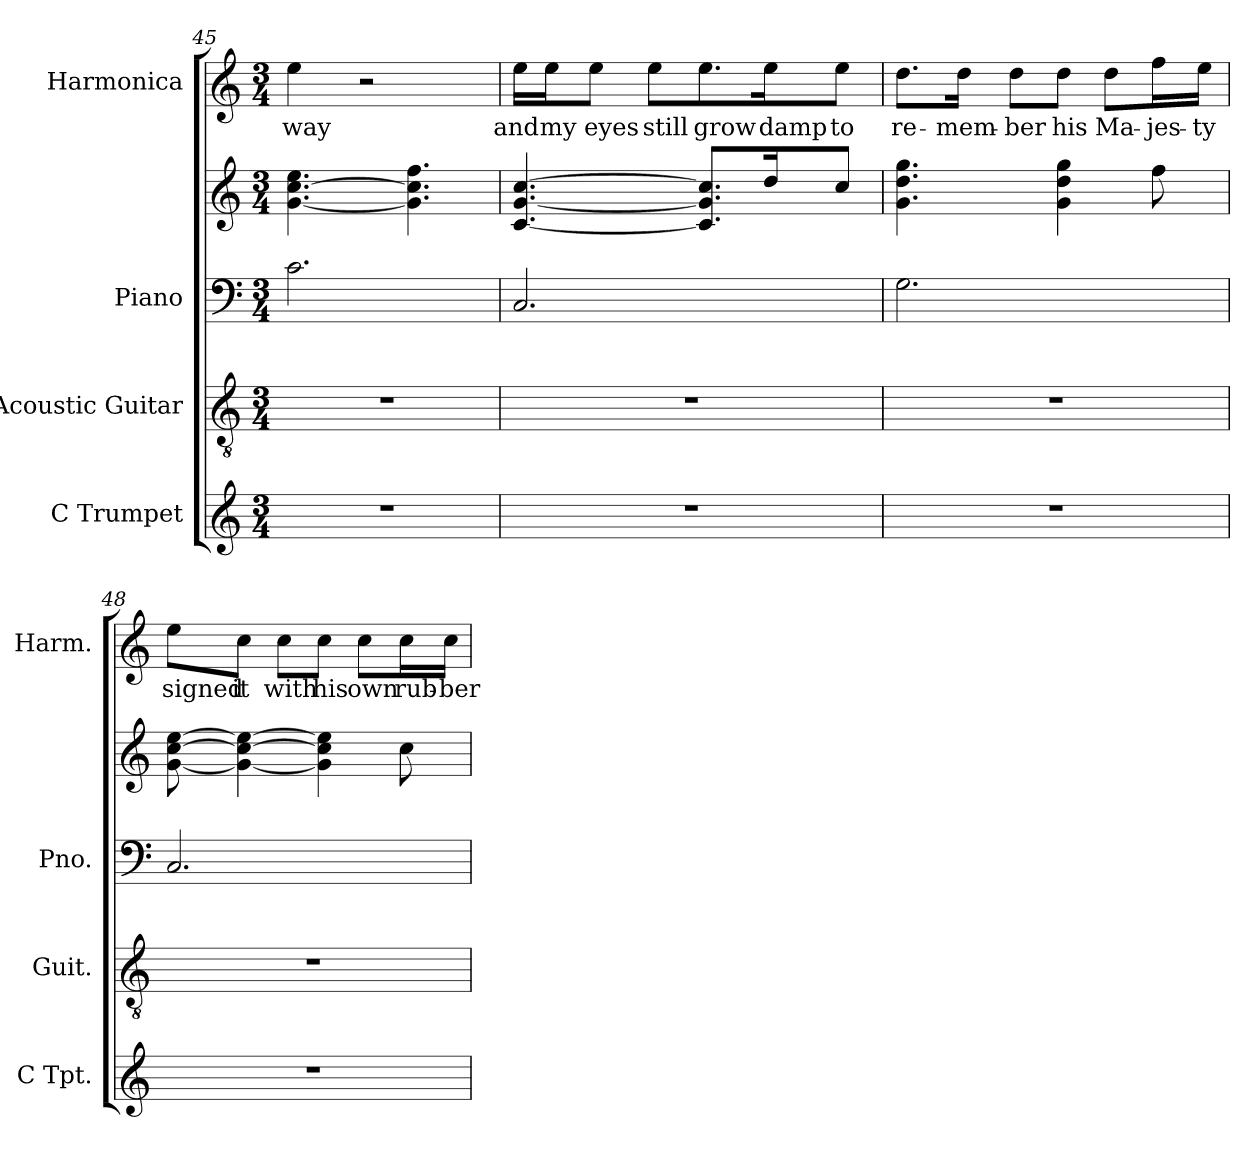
**kern	**kern	**kern	**kern	**kern	**text
*part4	*part3	*part2	*part2	*part1	*part1
*staff5	*staff4	*staff3	*staff2	*staff1	*staff1
*I"C Trumpet	*I"Acoustic Guitar	*I"Piano	*	*I"Harmonica	*
*I'C Tpt.	*I'Guit.	*I'Pno.	*	*I'Harm.	*
*clefG2	*clefGv2	*clefF4	*clefG2	*clefG2	*
*k[]	*k[]	*k[]	*k[]	*k[]	*
*M3/4	*M3/4	*M3/4	*M3/4	*M3/4	*
=45	=45	=45	=45	=45	=45
2.r	2.r	2.c\	[4.g\ [4.cc\ 4.ee\	4ee\	-way
.	.	.	.	2r	.
.	.	.	4.g\] 4.cc\] 4.ff\	.	.
=46	=46	=46	=46	=46	=46
2.r	2.r	2.C/	[4.c/ [4.g/ [4.cc/	16ee\LL	and
.	.	.	.	16ee\J	my
.	.	.	.	8ee\J	eyes
.	.	.	.	8ee\L	still
.	.	.	8.c/] 8.g/] 8.cc/]L	8.ee\	grow
.	.	.	16dd/K	16ee\K	damp
.	.	.	8cc/J	8ee\J	to
=47	=47	=47	=47	=47	=47
2.r	2.r	2.G\	4.g\ 4.dd\ 4.gg\	8.dd\L	re-
.	.	.	.	16dd\Jk	-mem-
.	.	.	.	8dd\L	-ber
.	.	.	4g\ 4dd\ 4gg\	8dd\J	his
.	.	.	.	8dd\L	Ma-
.	.	.	8ff\	16ff\L	-jes-
.	.	.	.	16ee\JJ	-ty
=48	=48	=48	=48	=48	=48
2.r	2.r	2.C/	[8g\ [8cc\ [8ee\	8ee\L	signed
.	.	.	4g\_ 4cc\_ 4ee\_	8cc\J	it
.	.	.	.	8cc\L	with
.	.	.	4g\] 4cc\] 4ee\]	8cc\J	his
.	.	.	.	8cc\L	own
.	.	.	8cc\	16cc\L	rub-
.	.	.	.	16cc\JJ	-ber
=	=	=	=	=	=
*-	*-	*-	*-	*-	*-
